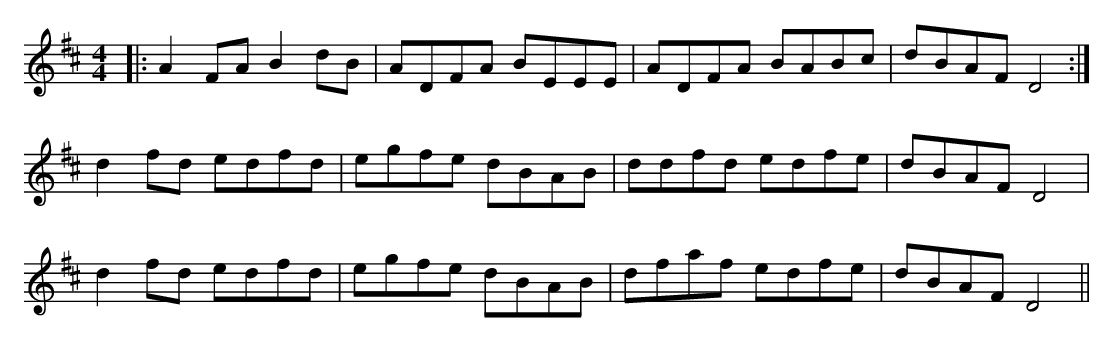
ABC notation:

X:1
M:4/4
K:D
|:A2 FA B2 dB| ADFA BEEE| ADFA BABc| dBAF D4 :|
d2 fd edfd| egfe dBAB|ddfd edfe| dBAF D4|
d2 fd edfd| egfe dBAB|dfaf edfe| dBAF D4||
